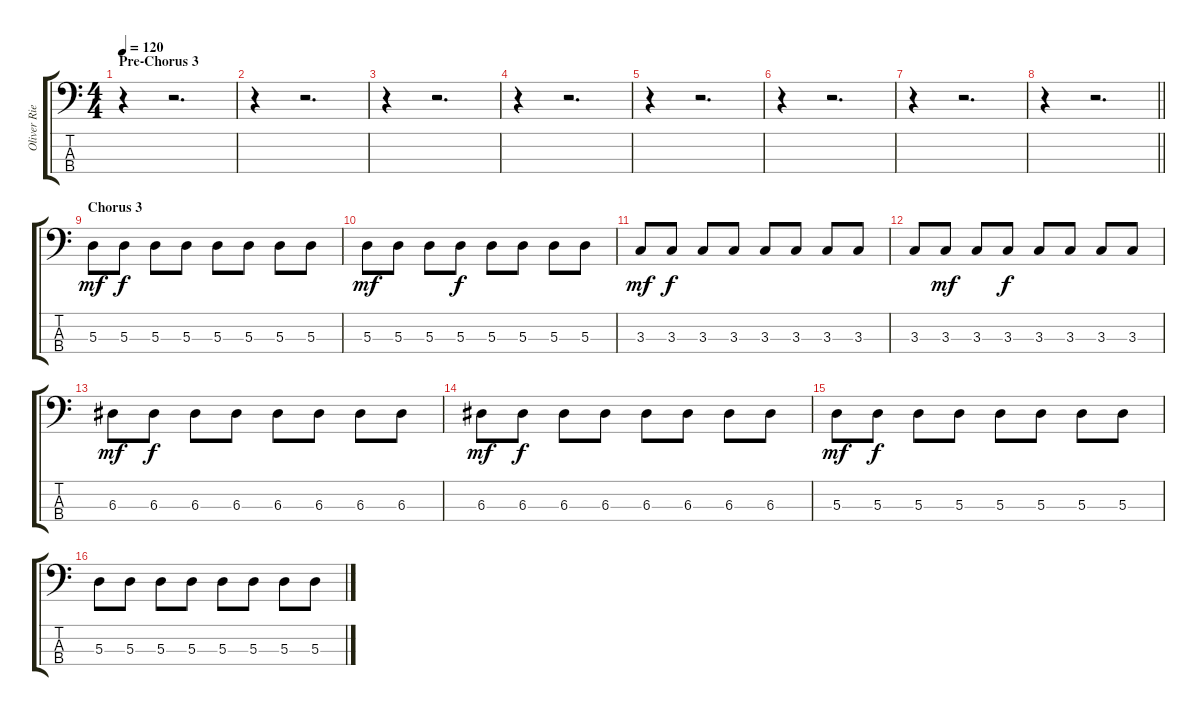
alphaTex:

\track ("Oliver Riedel" "Oliver Rie") {instrument electricbasspick}
\staff {score tabs}
\tuning (G2 D2 A1 D1) {hide}
\ts (4 4)
\section ("" "Pre-Chorus 3")
\tempo 120
\clef f4
\ks c
r.4{dy f} r.2{d} |
r.4 r.2{d} |
r.4 r.2{d} |
r.4 r.2{d} |
r.4 r.2{d} |
r.4 r.2{d} |
r.4 r.2{d} |
\barLineRight lightlight
r.4 r.2{d} |
\section ("" "Chorus 3")
5.3.8{dy mf} 5.3.8{dy f} 5.3.8 5.3.8 5.3.8 5.3.8 5.3.8 5.3.8 |
5.3.8{dy mf} 5.3.8 5.3.8 5.3.8{dy f} 5.3.8 5.3.8 5.3.8 5.3.8 |
3.3.8{dy mf} 3.3.8{dy f} 3.3.8 3.3.8 3.3.8 3.3.8 3.3.8 3.3.8 |
3.3.8 3.3.8{dy mf} 3.3.8 3.3.8{dy f} 3.3.8 3.3.8 3.3.8 3.3.8 |
6.3.8{dy mf} 6.3.8{dy f} 6.3.8 6.3.8 6.3.8 6.3.8 6.3.8 6.3.8 |
6.3.8{dy mf} 6.3.8{dy f} 6.3.8 6.3.8 6.3.8 6.3.8 6.3.8 6.3.8 |
5.3.8{dy mf} 5.3.8{dy f} 5.3.8 5.3.8 5.3.8 5.3.8 5.3.8 5.3.8 |
5.3.8 5.3.8 5.3.8 5.3.8 5.3.8 5.3.8 5.3.8 5.3.8
